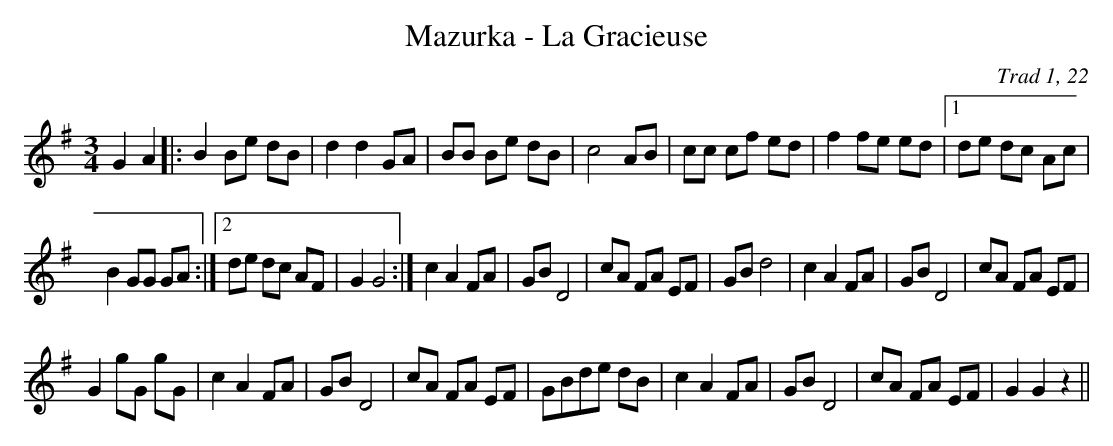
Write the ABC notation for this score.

X:1
T:Mazurka - La Gracieuse
C:Trad 1, 22
M:3/4
L:1/8
K:G
G2 A2|:B2 Be dB|d2d2GA|BB Be dB|c4 AB|\
cc cf ed|f2 fe ed|1 de dc Ac|
B2 GG GA:|2 de dc AF|G2G4:|\
c2 A2 FA| GB D4|cA FA EF|GB d4|\
c2 A2 FA| GB D4|cA FA EF|
G2 gG gG|c2 A2 FA| GB D4|cA FA EF|GBde dB|\
c2 A2 FA| GB D4|cA FA EF|G2 G2 z2||**
